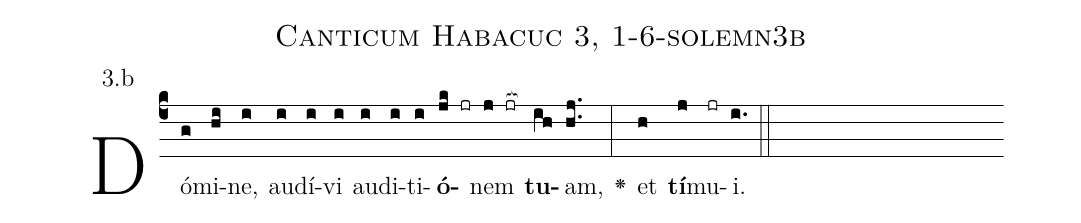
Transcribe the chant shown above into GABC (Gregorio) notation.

name: Canticum Habacuc 3, 1-6-solemn3b;
annotation: 3.b;
%%
(c4)Dó(g)mi(hi)ne,(i) au(i)dí(i)vi(i) au(i)di(i)ti(i)<b>ó</b>(jk jr)nem(j jr[ocb:1{]) <b>tu</b>(ih[ocb:0}])am,(hj..) <v>\greheightstar</v>(:) et(h) <b>tí</b>(j)mu(jr)i.(i.) (::)


%E(i) u(i) o(j) u(h) a(j) e.(i.) (::)
